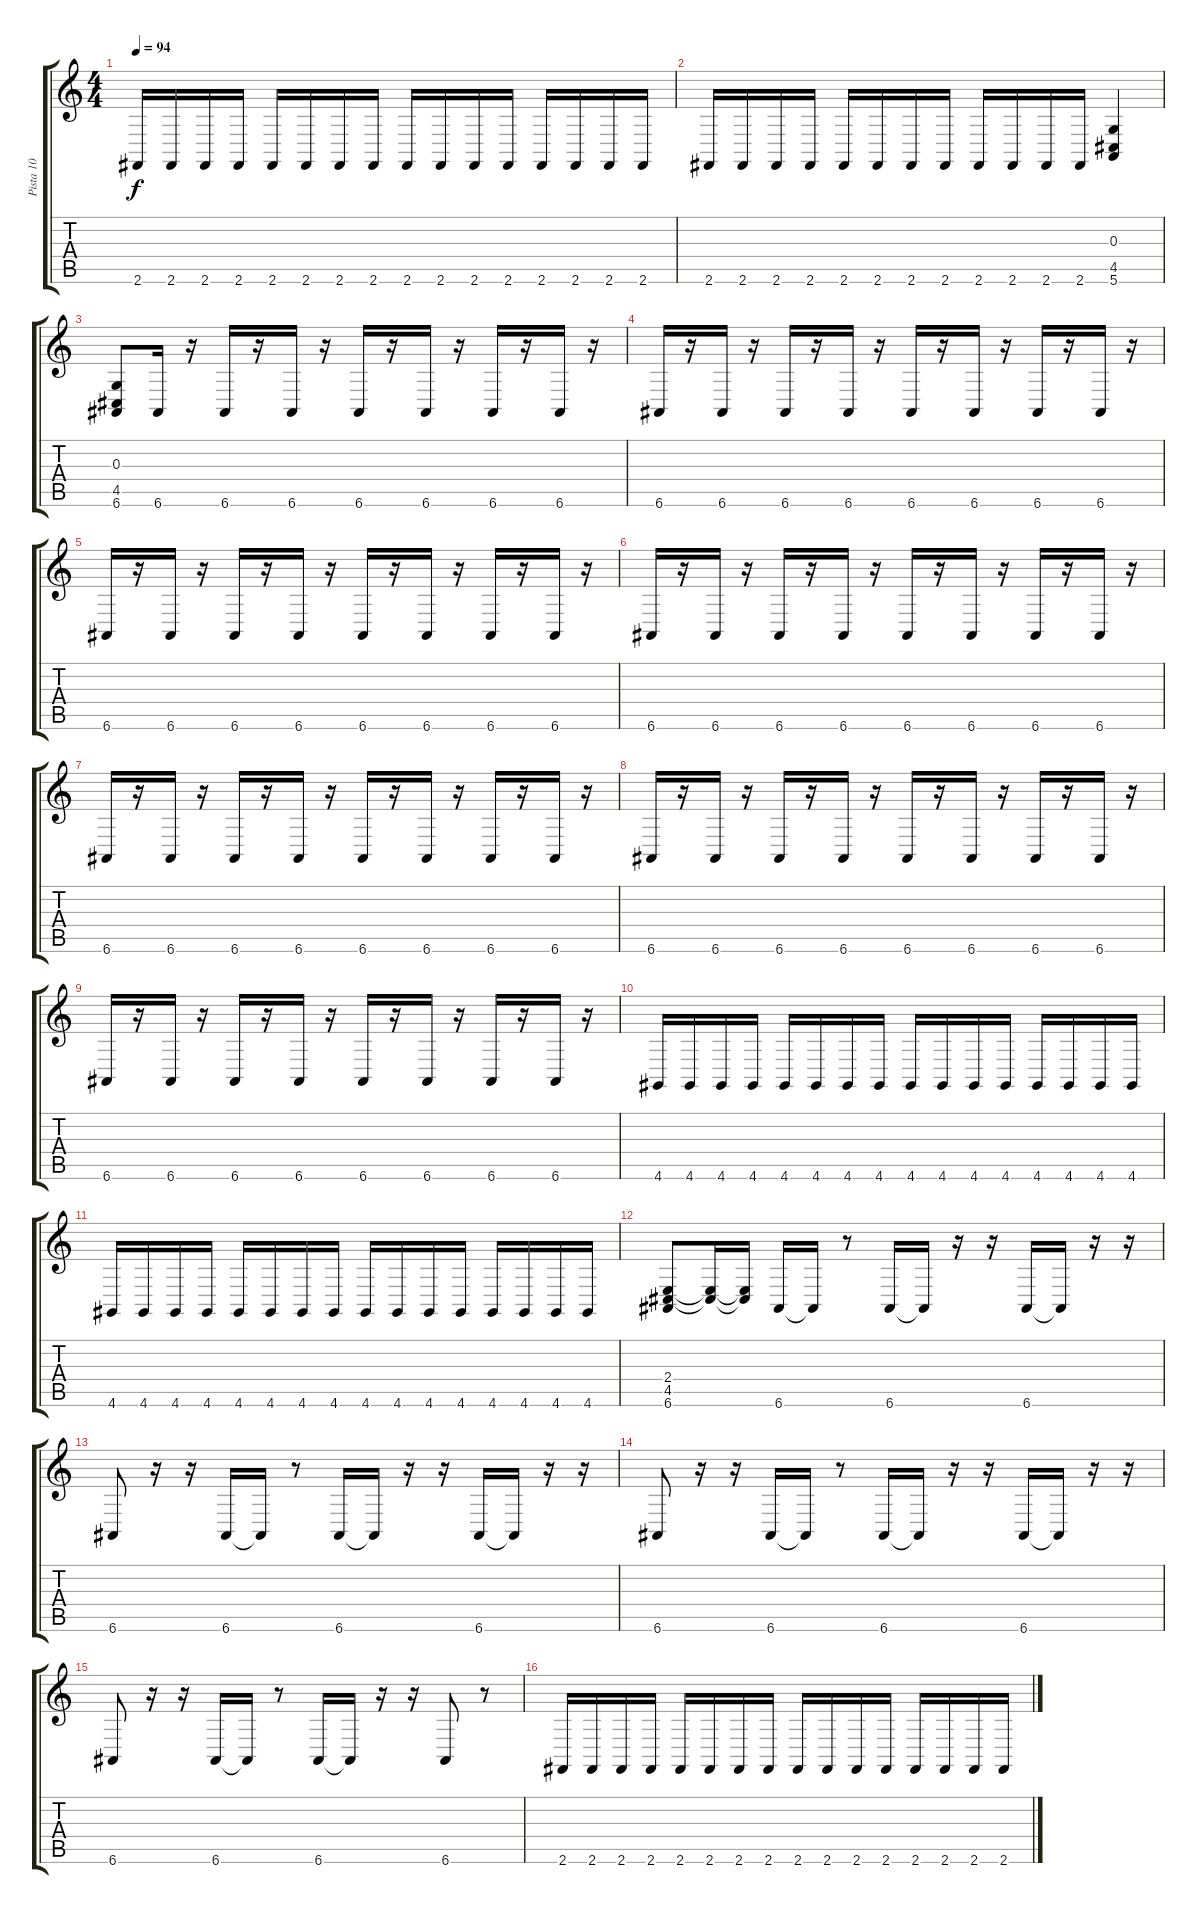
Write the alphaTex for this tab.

\track ("Pista 10" "Pista 10") {instrument drawbarorgan}
\staff {score tabs}
\tuning (E4 B3 G3 D3 A2 E2) {hide}
\ts (4 4)
\tempo 94
\clef g2
\ks c
2.6.16{dy f} 2.6.16 2.6.16 2.6.16 2.6.16 2.6.16 2.6.16 2.6.16 2.6.16 2.6.16 2.6.16 2.6.16 2.6.16 2.6.16 2.6.16 2.6.16 |
2.6.16 2.6.16 2.6.16 2.6.16 2.6.16 2.6.16 2.6.16 2.6.16 2.6.16 2.6.16 2.6.16 2.6.16 (0.3 4.5 5.6).4 |
(0.3 4.5 6.6).8 6.6.16 r.16 6.6.16 r.16 6.6.16 r.16 6.6.16 r.16 6.6.16 r.16 6.6.16 r.16 6.6.16 r.16 |
6.6.16 r.16 6.6.16 r.16 6.6.16 r.16 6.6.16 r.16 6.6.16 r.16 6.6.16 r.16 6.6.16 r.16 6.6.16 r.16 |
6.6.16 r.16 6.6.16 r.16 6.6.16 r.16 6.6.16 r.16 6.6.16 r.16 6.6.16 r.16 6.6.16 r.16 6.6.16 r.16 |
6.6.16 r.16 6.6.16 r.16 6.6.16 r.16 6.6.16 r.16 6.6.16 r.16 6.6.16 r.16 6.6.16 r.16 6.6.16 r.16 |
6.6.16 r.16 6.6.16 r.16 6.6.16 r.16 6.6.16 r.16 6.6.16 r.16 6.6.16 r.16 6.6.16 r.16 6.6.16 r.16 |
6.6.16 r.16 6.6.16 r.16 6.6.16 r.16 6.6.16 r.16 6.6.16 r.16 6.6.16 r.16 6.6.16 r.16 6.6.16 r.16 |
6.6.16 r.16 6.6.16 r.16 6.6.16 r.16 6.6.16 r.16 6.6.16 r.16 6.6.16 r.16 6.6.16 r.16 6.6.16 r.16 |
4.6.16 4.6.16 4.6.16 4.6.16 4.6.16 4.6.16 4.6.16 4.6.16 4.6.16 4.6.16 4.6.16 4.6.16 4.6.16 4.6.16 4.6.16 4.6.16 |
4.6.16 4.6.16 4.6.16 4.6.16 4.6.16 4.6.16 4.6.16 4.6.16 4.6.16 4.6.16 4.6.16 4.6.16 4.6.16 4.6.16 4.6.16 4.6.16 |
(2.4 4.5 6.6).8 (2.4{t} 4.5{t}).16 (2.4{t} 4.5{t}).16 6.6.16 6.6{t}.16 r.8 6.6.16 6.6{t}.16 r.16 r.16 6.6.16 6.6{t}.16 r.16 r.16 |
6.6.8 r.16 r.16 6.6.16 6.6{t}.16 r.8 6.6.16 6.6{t}.16 r.16 r.16 6.6.16 6.6{t}.16 r.16 r.16 |
6.6.8 r.16 r.16 6.6.16 6.6{t}.16 r.8 6.6.16 6.6{t}.16 r.16 r.16 6.6.16 6.6{t}.16 r.16 r.16 |
6.6.8 r.16 r.16 6.6.16 6.6{t}.16 r.8 6.6.16 6.6{t}.16 r.16 r.16 6.6.8 r.8 |
2.6.16 2.6.16 2.6.16 2.6.16 2.6.16 2.6.16 2.6.16 2.6.16 2.6.16 2.6.16 2.6.16 2.6.16 2.6.16 2.6.16 2.6.16 2.6.16
